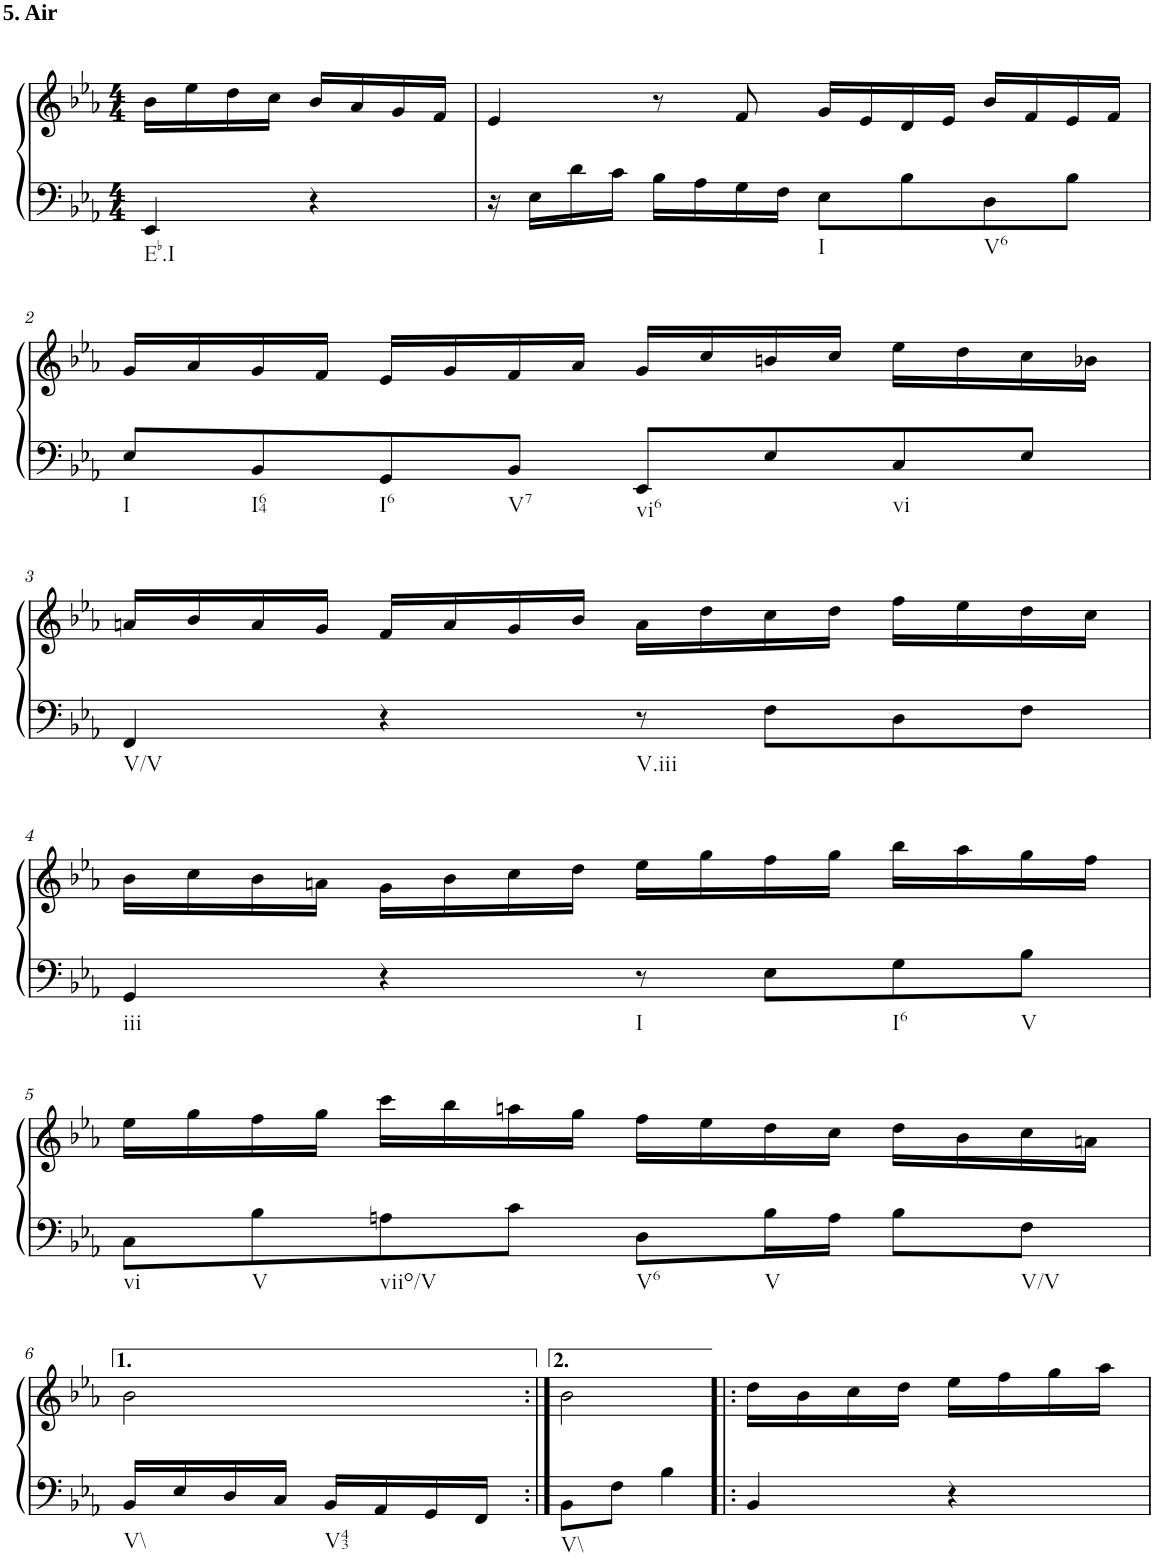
**kern	**kern
*part1	*part1
*staff2	*staff1
*I"Klavier linke Hand	*
*clefF4	*clefG2
*k[b-e-a-]	*k[b-e-a-]
*M4/4	*M4/4
=	=
!	!LO:TX:a:B:t=5. Air
!LO:TX:b:t=Eb.I	!
4EE-/	16b-\LL
.	16ee-\
.	16dd\
.	16cc\JJ
4r	16b-/LL
.	16a-/
.	16g/
.	16f/JJ
=1	=1
16r	4e-/
16E-\LL	.
16d\	.
16c\JJ	.
16B-\LL	8r
16A-\	.
16G\	8f/
16F\JJ	.
!LO:TX:b:t=I	!
8E-\L	16g/LL
.	16e-/
8B-\	16d/
.	16e-/JJ
!LO:TX:b:t=V6	!
8D\	16b-/LL
.	16f/
8B-\J	16e-/
.	16f/JJ
!!LO:LB:g=z
=2	=2
!LO:TX:b:t=I	!
8E-/L	16g/LL
.	16a-/
!LO:TX:b:t=I64	!
8BB-/	16g/
.	16f/JJ
!LO:TX:b:t=I6	!
8GG/	16e-/LL
.	16g/
!LO:TX:b:t=V7	!
8BB-/J	16f/
.	16a-/JJ
!LO:TX:b:t=vi6	!
8EE-/L	16g/LL
.	16cc/
8E-/	16bn/
.	16cc/JJ
!LO:TX:b:t=vi	!
8C/	16ee-\LL
.	16dd\
8E-/J	16cc\
.	16b-X\JJ
!!LO:LB:g=z
=3	=3
!LO:TX:b:t=V/V	!
4FF/	16an/LL
.	16b-/
.	16a/
.	16g/JJ
4r	16f/LL
.	16a/
.	16g/
.	16b-/JJ
!LO:TX:b:t=V.iii	!
8r	16a\LL
.	16dd\
8F\L	16cc\
.	16dd\JJ
8D\	16ff\LL
.	16ee-\
8F\J	16dd\
.	16cc\JJ
!!LO:LB:g=z
=4	=4
!LO:TX:b:t=iii	!
4GG/	16b-\LL
.	16cc\
.	16b-\
.	16an\JJ
4r	16g\LL
.	16b-\
.	16cc\
.	16dd\JJ
!LO:TX:b:t=I	!
8r	16ee-\LL
.	16gg\
8E-\L	16ff\
.	16gg\JJ
!LO:TX:b:t=I6	!
8G\	16bb-\LL
.	16aa-\
!LO:TX:b:t=V	!
8B-\J	16gg\
.	16ff\JJ
!!LO:LB:g=z
=5	=5
!LO:TX:b:t=vi	!
8C\L	16ee-\LL
.	16gg\
!LO:TX:b:t=V	!
8B-\	16ff\
.	16gg\JJ
!LO:TX:b:t=viio/V	!
8An\	16ccc\LL
.	16bb-\
8c\J	16aan\
.	16gg\JJ
!LO:TX:b:t=V6	!
8D\L	16ff\LL
.	16ee-\
!LO:TX:b:t=V	!
16B-\L	16dd\
16A\JJ	16cc\JJ
8B-\L	16dd\LL
.	16b-\
!LO:TX:b:t=V/V	!
8F\J	16cc\
.	16an\JJ
!!LO:LB:g=z
=6	=6
!LO:TX:b:t=V\\	!
16BB-/LL	2b-\
16E-/	.
16D/	.
16C/JJ	.
!LO:TX:b:t=V43	!
16BB-/LL	.
16AA-/	.
16GG/	.
16FF/JJ	.
=6X1:|!	=6X1:|!
!LO:TX:b:t=V\\	!
8BB-\L	2b-\
8F\J	.
4B-\	.
=6X2!|:	=6X2!|:
4BB-/	16dd\LL
.	16b-\
.	16cc\
.	16dd\JJ
4r	16ee-\LL
.	16ff\
.	16gg\
.	16aa-\JJ
=	=
*-	*-
